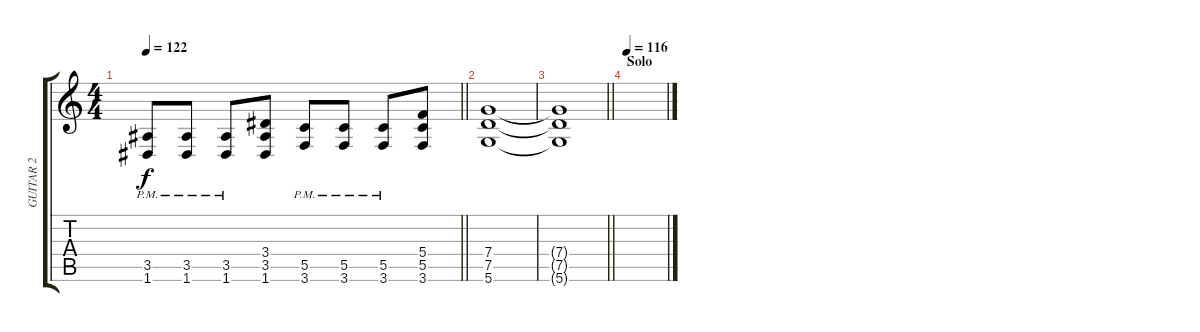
\track ("GUITAR 2" "GUITAR 2") {instrument overdrivenguitar}
\staff {score tabs}
\tuning (D4 A3 F3 C3 G2 D2) {hide}
\ts (4 4)
\tempo 122
\clef g2
\barLineRight lightlight
\ks c
(3.5{pm} 1.6{pm}).8{dy f} (3.5{pm} 1.6{pm}).8 (3.5{pm} 1.6{pm}).8 (3.4 3.5 1.6).8 (5.5{pm} 3.6{pm}).8 (5.5{pm} 3.6{pm}).8 (5.5{pm} 3.6{pm}).8 (5.4 5.5 3.6).8 |
(7.4 7.5 5.6).1 |
\barLineRight lightlight
(7.4{t} 7.5{t} 5.6{t}).1{volume 0} |
\section ("" "Solo")
\tempo (116 0.03125)
